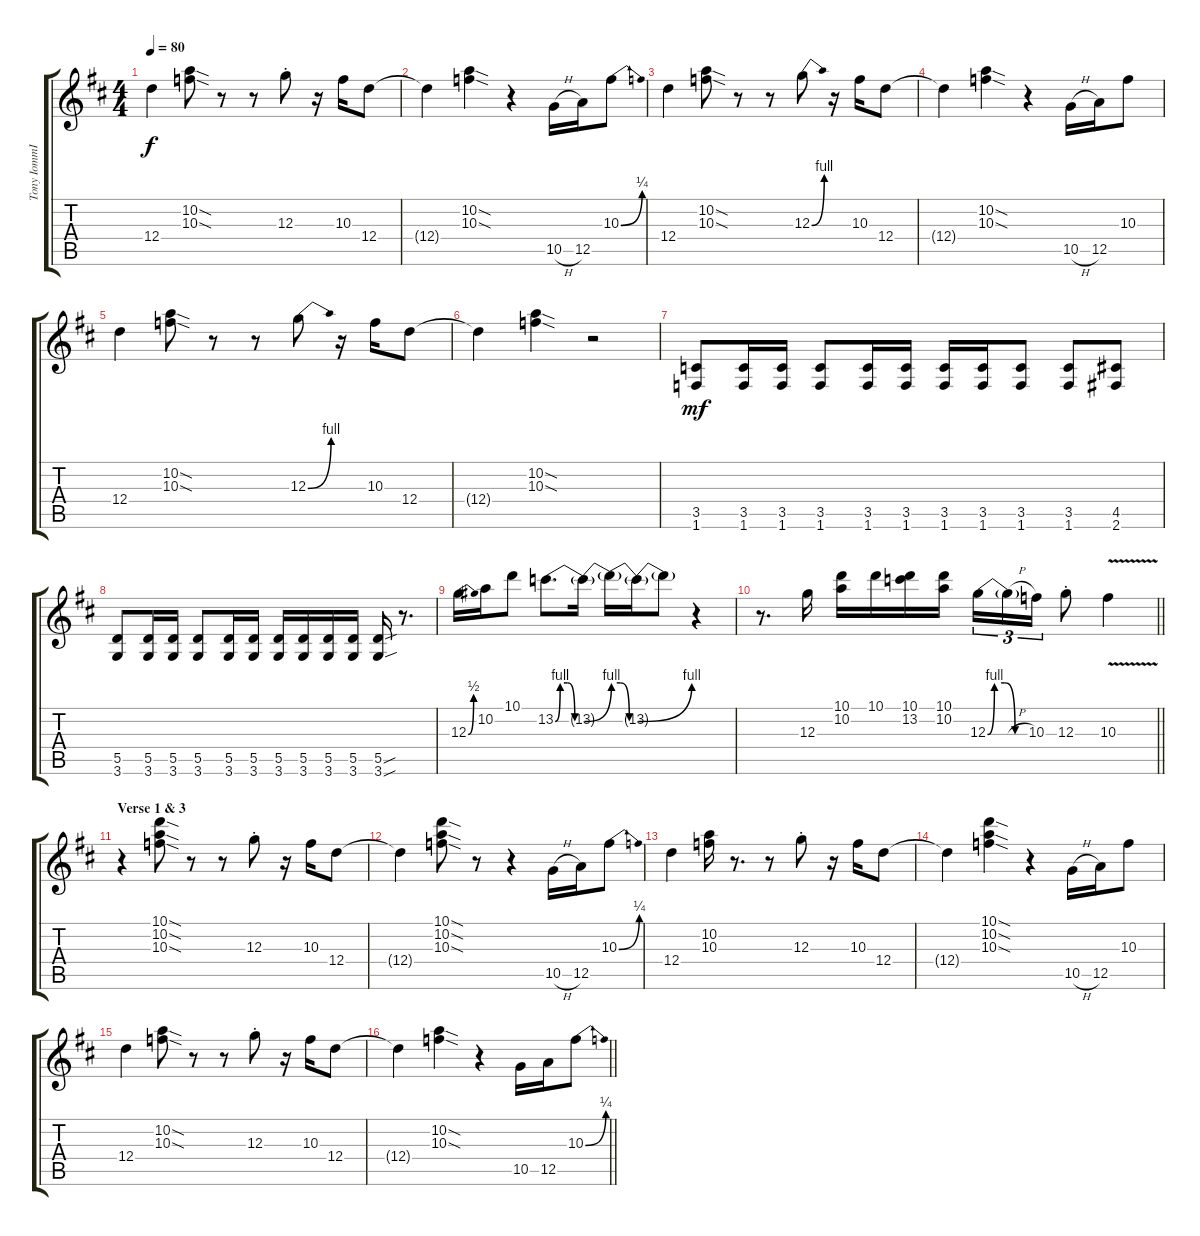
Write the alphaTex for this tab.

\track ("Tony IommI Acoustic" "Tony IommI") {instrument acousticguitarnylon}
\staff {score tabs}
\tuning (E4 B3 G3 D3 A2 E2) {hide}
\ts (4 4)
\tempo 80
\clef g2
\ks d
12.4.4{dy f} (10.2{sod} 10.3{sod}).8 r.8 r.8 12.3{st}.8 r.16 10.3.16 12.4.8 |
12.4{t}.4 (10.2{sod} 10.3{sod}).4 r.4 10.5{h}.16 12.5.16 10.3{be (bend 0 0 60 1)}.8 |
12.4.4 (10.2{sod} 10.3{sod}).8 r.8 r.8 12.3{be (bend 0 0 60 4)}.8 r.16 10.3.16 12.4.8 |
12.4{t}.4 (10.2{sod} 10.3{sod}).4 r.4 10.5{h}.16 12.5.16 10.3.8 |
12.4.4 (10.2{sod} 10.3{sod}).8 r.8 r.8 12.3{be (bend 0 0 60 4)}.8 r.16 10.3.16 12.4.8 |
12.4{t}.4 (10.2{sod} 10.3{sod}).4 r.2 |
(3.5 1.6).8{dy mf} (3.5 1.6).16 (3.5 1.6).16 (3.5 1.6).8 (3.5 1.6).16 (3.5 1.6).16 (3.5 1.6).16 (3.5 1.6).16 (3.5 1.6).8 (3.5 1.6).8 (4.5 2.6).8 |
(5.5 3.6).8 (5.5 3.6).16 (5.5 3.6).16 (5.5 3.6).8 (5.5 3.6).16 (5.5 3.6).16 (5.5 3.6).16 (5.5 3.6).16 (5.5 3.6).16 (5.5 3.6).16 (5.5{sou} 3.6{sou}).16 r.8{d} |
12.3{be (bend 0 0 60 2)}.16 10.2.16 10.1.8 13.2{be (custom 0 0 10 4 25 4 40 0 60 0)}.8{d} 13.2{be (bend 0 0 60 4) t}.16 13.2{be (custom 0 4 20 4 40 0 60 0) t}.16 13.2{be (bend 0 0 60 4) t}.16 13.2{t}.8 r.4 |
\barLineRight lightlight
r.8{d} 12.3.16 (10.1 10.2).16 10.1.16 (10.1 13.2).16 (10.1 10.2).16 12.3{be (custom 0 0 10 4 25 4 40 0 60 0)}.16{tu (3 2)} 12.3{h t}.16{tu (3 2)} 10.3.16{tu (3 2)} 12.3{st}.8 10.3{v}.4 |
\section ("" "Verse 1 & 3")
r.4 (10.1{sod} 10.2{sod} 10.3{sod}).8 r.8 r.8 12.3{st}.8 r.16 10.3.16 12.4.8 |
12.4{t}.4 (10.1{sod} 10.2{sod} 10.3{sod}).8 r.8 r.4 10.5{h}.16 12.5.16 10.3{be (bend 0 0 60 1)}.8 |
12.4.4 (10.2 10.3).16 r.8{d} r.8 12.3{st}.8 r.16 10.3.16 12.4.8 |
12.4{t}.4 (10.1{sod} 10.2{sod} 10.3{sod}).4 r.4 10.5{h}.16 12.5.16 10.3.8 |
12.4.4 (10.2{sod} 10.3{sod}).8 r.8 r.8 12.3{st}.8 r.16 10.3.16 12.4.8 |
\barLineRight lightlight
12.4{t}.4 (10.2{sod} 10.3{sod}).4 r.4 10.5.16 12.5.16 10.3{be (bend 0 0 60 1)}.8
